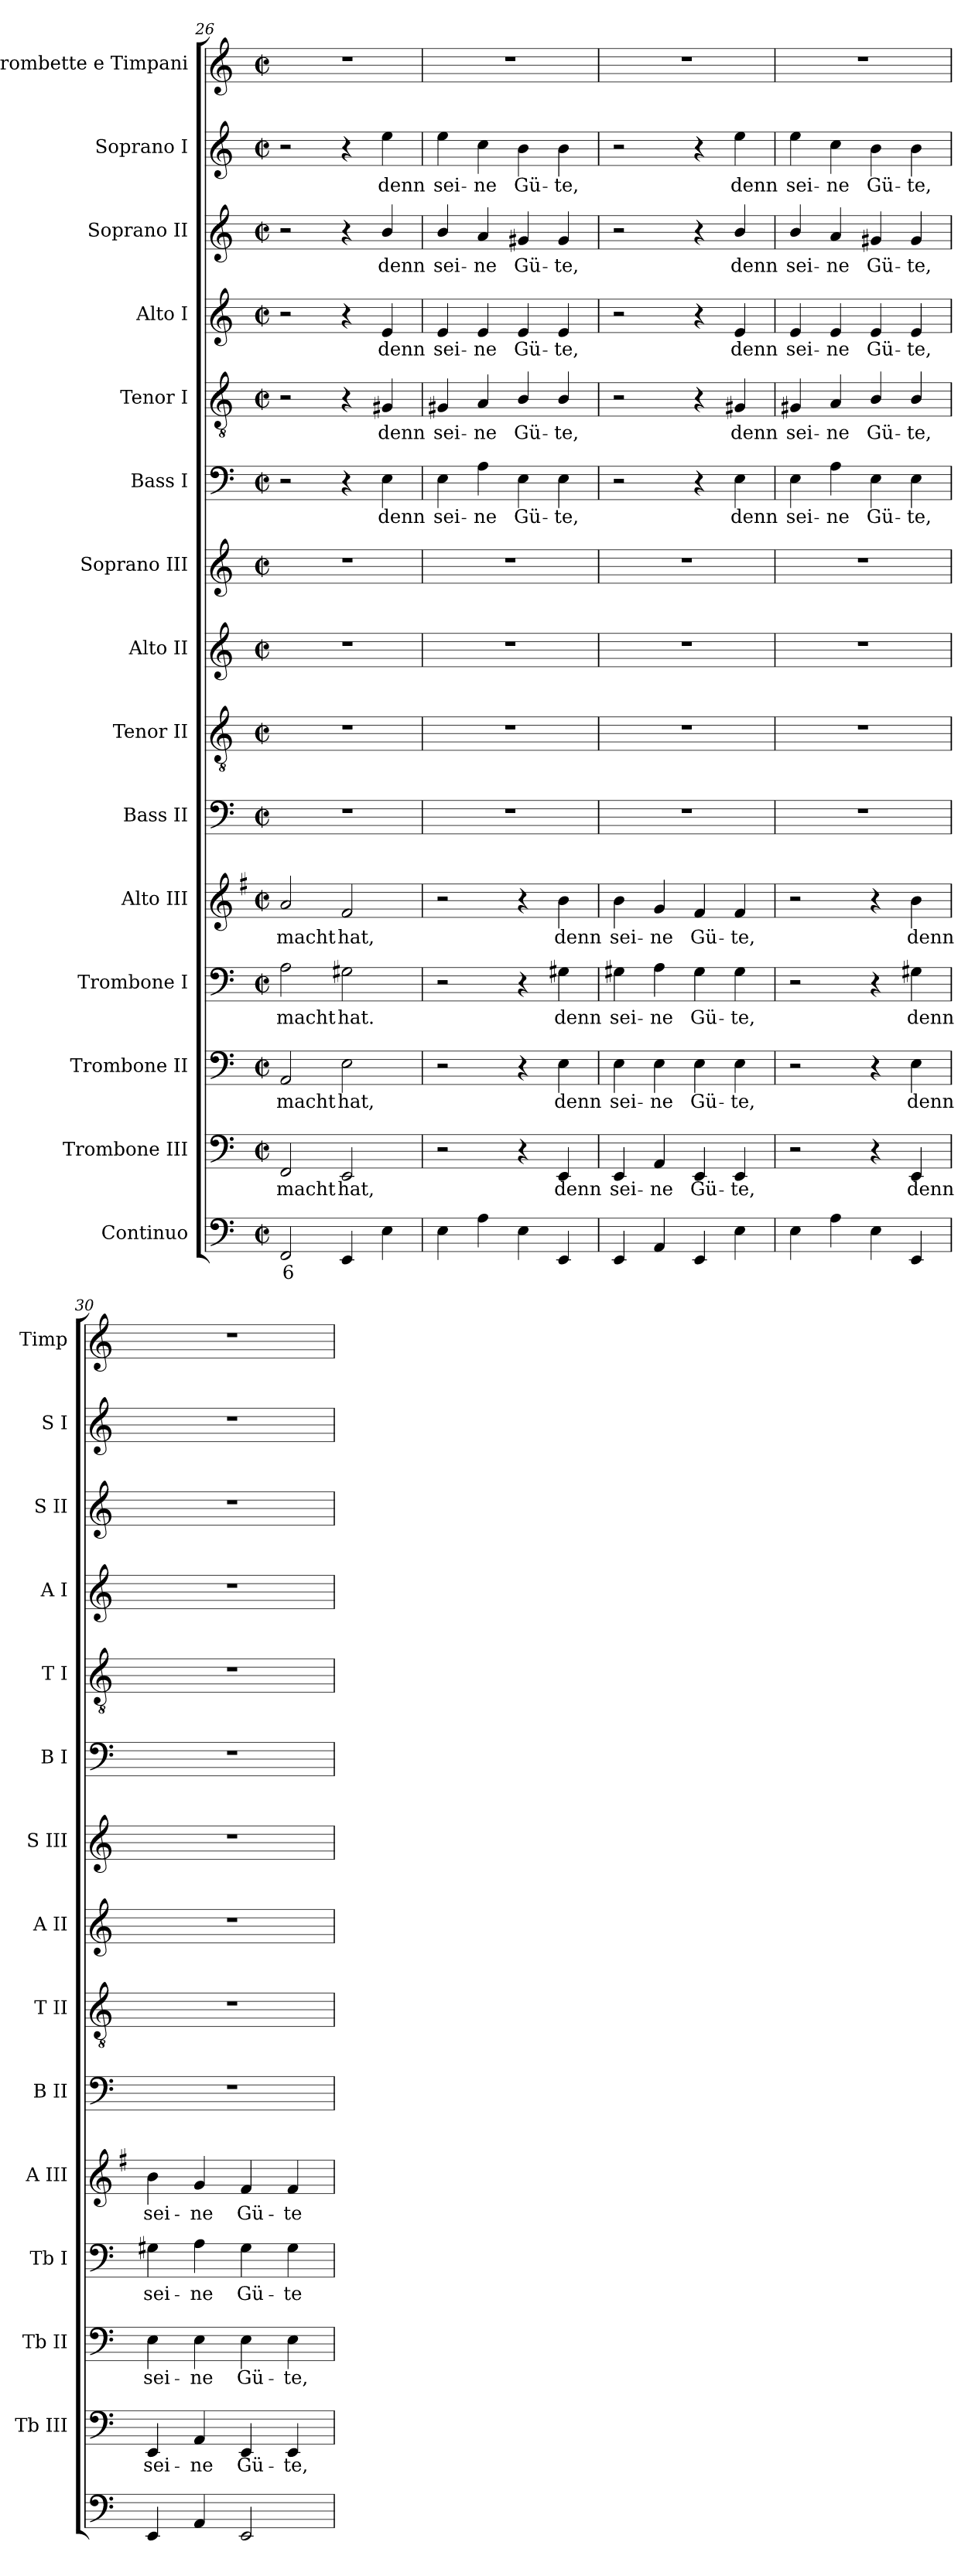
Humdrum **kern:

**kern	**text	**kern	**text	**kern	**text	**kern	**text	**kern	**text	**kern	**kern	**kern	**kern	**kern	**text	**kern	**text	**kern	**text	**kern	**text	**kern	**text	**kern
*part15	*part15	*part14	*part14	*part13	*part13	*part12	*part12	*part11	*part11	*part10	*part9	*part8	*part7	*part6	*part6	*part5	*part5	*part4	*part4	*part3	*part3	*part2	*part2	*part1
*staff15	*staff15	*staff14	*staff14	*staff13	*staff13	*staff12	*staff12	*staff11	*staff11	*staff10	*staff9	*staff8	*staff7	*staff6	*staff6	*staff5	*staff5	*staff4	*staff4	*staff3	*staff3	*staff2	*staff2	*staff1
*I"Continuo	*	*I"Trombone III	*	*I"Trombone II	*	*I"Trombone I	*	*I"Alto III	*	*I"Bass II	*I"Tenor II	*I"Alto II	*I"Soprano III	*I"Bass I	*	*I"Tenor I	*	*I"Alto I	*	*I"Soprano II	*	*I"Soprano I	*	*I"Trombette  e Timpani
*	*	*I'Tb III	*	*I'Tb II	*	*I'Tb I	*	*I'A III	*	*I'B II	*I'T II	*I'A II	*I'S III	*I'B I	*	*I'T I	*	*I'A I	*	*I'S II	*	*I'S I	*	*I'Timp
!!LO:LB:g=z
*clefF4	*	*clefF4	*	*clefF4	*	*clefF4	*	*clefG2	*	*clefF4	*clefGv2	*clefG2	*clefG2	*clefF4	*	*clefGv2	*	*clefG2	*	*clefG2	*	*clefG2	*	*clefG2
*	*	*	*	*	*	*	*	*ITrd4c7	*	*	*	*	*	*	*	*	*	*	*	*	*	*	*	*
*k[]	*	*k[]	*	*k[]	*	*k[]	*	*k[]	*	*k[]	*k[]	*k[]	*k[]	*k[]	*	*k[]	*	*k[]	*	*k[]	*	*k[]	*	*k[]
*C:	*	*C:	*	*C:	*	*C:	*	*C:	*	*C:	*C:	*C:	*C:	*C:	*	*C:	*	*C:	*	*C:	*	*C:	*	*C:
*M2/2	*	*M2/2	*	*M2/2	*	*M2/2	*	*M2/2	*	*M2/2	*M2/2	*M2/2	*M2/2	*M2/2	*	*M2/2	*	*M2/2	*	*M2/2	*	*M2/2	*	*M2/2
*met(c|)	*	*met(c|)	*	*met(c|)	*	*met(c|)	*	*met(c|)	*	*met(c|)	*met(c|)	*met(c|)	*met(c|)	*met(c|)	*	*met(c|)	*	*met(c|)	*	*met(c|)	*	*met(c|)	*	*met(c|)
=26	=26	=26	=26	=26	=26	=26	=26	=26	=26	=26	=26	=26	=26	=26	=26	=26	=26	=26	=26	=26	=26	=26	=26	=26
!	!LO:LY:b	!	!LO:LY:b	!	!LO:LY:b	!	!LO:LY:b	!	!LO:LY:b	!	!	!	!	!	!	!	!	!	!	!	!	!	!	!
2FF	6	2FF	-macht	2AA	-macht	2A	-macht	2d	-macht	1r	1r	1r	1r	2r	.	2r	.	2r	.	2r	.	2r	.	1r
!	!	!	!LO:LY:b	!	!LO:LY:b	!	!LO:LY:b	!	!LO:LY:b	!	!	!	!	!	!	!	!	!	!	!	!	!	!	!
4EE	.	2EE	hat,	2E	hat,	2G#X	hat.	2B	hat,	.	.	.	.	4r	.	4r	.	4r	.	4r	.	4r	.	.
!	!	!	!	!	!	!	!	!	!	!	!	!	!	!	!LO:LY:b	!	!LO:LY:b	!	!LO:LY:b	!	!LO:LY:b	!	!LO:LY:b	!
4E	.	.	.	.	.	.	.	.	.	.	.	.	.	4E	denn	4G#X	denn	4e	denn	4b/	denn	4ee	denn	.
=27	=27	=27	=27	=27	=27	=27	=27	=27	=27	=27	=27	=27	=27	=27	=27	=27	=27	=27	=27	=27	=27	=27	=27	=27
!	!	!	!	!	!	!	!	!	!	!	!	!	!	!	!LO:LY:b	!	!LO:LY:b	!	!LO:LY:b	!	!LO:LY:b	!	!LO:LY:b	!
4E	.	2r	.	2r	.	2r	.	2r	.	1r	1r	1r	1r	4E	sei-	4G#X	sei-	4e	sei-	4b/	sei-	4ee	sei-	1r
!	!	!	!	!	!	!	!	!	!	!	!	!	!	!	!LO:LY:b	!	!LO:LY:b	!	!LO:LY:b	!	!LO:LY:b	!	!LO:LY:b	!
4A	.	.	.	.	.	.	.	.	.	.	.	.	.	4A	-ne	4A	-ne	4e	-ne	4a	-ne	4cc	-ne	.
!	!	!	!	!	!	!	!	!	!	!	!	!	!	!	!LO:LY:b	!	!LO:LY:b	!	!LO:LY:b	!	!LO:LY:b	!	!LO:LY:b	!
4E	.	4r	.	4r	.	4r	.	4r	.	.	.	.	.	4E	Gü-	4B/	Gü-	4e	Gü-	4g#X	Gü-	4b	Gü-	.
!	!	!	!LO:LY:b	!	!LO:LY:b	!	!LO:LY:b	!	!LO:LY:b	!	!	!	!	!	!LO:LY:b	!	!LO:LY:b	!	!LO:LY:b	!	!LO:LY:b	!	!LO:LY:b	!
4EE	.	4EE	denn	4E	denn	4G#X	denn	4e	denn	.	.	.	.	4E	-te,	4B/	-te,	4e	-te,	4g#	-te,	4b	-te,	.
=28	=28	=28	=28	=28	=28	=28	=28	=28	=28	=28	=28	=28	=28	=28	=28	=28	=28	=28	=28	=28	=28	=28	=28	=28
!	!	!	!LO:LY:b	!	!LO:LY:b	!	!LO:LY:b	!	!LO:LY:b	!	!	!	!	!	!	!	!	!	!	!	!	!	!	!
4EE	.	4EE	sei-	4E	sei-	4G#X	sei-	4e	sei-	1r	1r	1r	1r	2r	.	2r	.	2r	.	2r	.	2r	.	1r
!	!	!	!LO:LY:b	!	!LO:LY:b	!	!LO:LY:b	!	!LO:LY:b	!	!	!	!	!	!	!	!	!	!	!	!	!	!	!
4AA	.	4AA	-ne	4E	-ne	4A	-ne	4c	-ne	.	.	.	.	.	.	.	.	.	.	.	.	.	.	.
!	!	!	!LO:LY:b	!	!LO:LY:b	!	!LO:LY:b	!	!LO:LY:b	!	!	!	!	!	!	!	!	!	!	!	!	!	!	!
4EE	.	4EE	Gü-	4E	Gü-	4G#	Gü-	4B	Gü-	.	.	.	.	4r	.	4r	.	4r	.	4r	.	4r	.	.
!	!	!	!LO:LY:b	!	!LO:LY:b	!	!LO:LY:b	!	!LO:LY:b	!	!	!	!	!	!LO:LY:b	!	!LO:LY:b	!	!LO:LY:b	!	!LO:LY:b	!	!LO:LY:b	!
4E	.	4EE	-te,	4E	-te,	4G#	-te,	4B	-te,	.	.	.	.	4E	denn	4G#X	denn	4e	denn	4b/	denn	4ee	denn	.
=29	=29	=29	=29	=29	=29	=29	=29	=29	=29	=29	=29	=29	=29	=29	=29	=29	=29	=29	=29	=29	=29	=29	=29	=29
!	!	!	!	!	!	!	!	!	!	!	!	!	!	!	!LO:LY:b	!	!LO:LY:b	!	!LO:LY:b	!	!LO:LY:b	!	!LO:LY:b	!
4E	.	2r	.	2r	.	2r	.	2r	.	1r	1r	1r	1r	4E	sei-	4G#X	sei-	4e	sei-	4b/	sei-	4ee	sei-	1r
!	!	!	!	!	!	!	!	!	!	!	!	!	!	!	!LO:LY:b	!	!LO:LY:b	!	!LO:LY:b	!	!LO:LY:b	!	!LO:LY:b	!
4A	.	.	.	.	.	.	.	.	.	.	.	.	.	4A	-ne	4A	-ne	4e	-ne	4a	-ne	4cc	-ne	.
!	!	!	!	!	!	!	!	!	!	!	!	!	!	!	!LO:LY:b	!	!LO:LY:b	!	!LO:LY:b	!	!LO:LY:b	!	!LO:LY:b	!
4E	.	4r	.	4r	.	4r	.	4r	.	.	.	.	.	4E	Gü-	4B/	Gü-	4e	Gü-	4g#X	Gü-	4b	Gü-	.
!	!	!	!LO:LY:b	!	!LO:LY:b	!	!LO:LY:b	!	!LO:LY:b	!	!	!	!	!	!LO:LY:b	!	!LO:LY:b	!	!LO:LY:b	!	!LO:LY:b	!	!LO:LY:b	!
4EE	.	4EE	denn	4E	denn	4G#X	denn	4e	denn	.	.	.	.	4E	-te,	4B/	-te,	4e	-te,	4g#	-te,	4b	-te,	.
=30	=30	=30	=30	=30	=30	=30	=30	=30	=30	=30	=30	=30	=30	=30	=30	=30	=30	=30	=30	=30	=30	=30	=30	=30
!	!	!	!LO:LY:b	!	!LO:LY:b	!	!LO:LY:b	!	!LO:LY:b	!	!	!	!	!	!	!	!	!	!	!	!	!	!	!
4EE	.	4EE	sei-	4E	sei-	4G#X	sei-	4e	sei-	1r	1r	1r	1r	1r	.	1r	.	1r	.	1r	.	1r	.	1r
!	!	!	!LO:LY:b	!	!LO:LY:b	!	!LO:LY:b	!	!LO:LY:b	!	!	!	!	!	!	!	!	!	!	!	!	!	!	!
4AA	.	4AA	-ne	4E	-ne	4A	-ne	4c	-ne	.	.	.	.	.	.	.	.	.	.	.	.	.	.	.
!	!	!	!LO:LY:b	!	!LO:LY:b	!	!LO:LY:b	!	!LO:LY:b	!	!	!	!	!	!	!	!	!	!	!	!	!	!	!
2EE	.	4EE	Gü-	4E	Gü-	4G#	Gü-	4B	Gü-	.	.	.	.	.	.	.	.	.	.	.	.	.	.	.
!	!	!	!LO:LY:b	!	!LO:LY:b	!	!LO:LY:b	!	!LO:LY:b	!	!	!	!	!	!	!	!	!	!	!	!	!	!	!
.	.	4EE	-te,	4E	-te,	4G#	-te	4B	-te	.	.	.	.	.	.	.	.	.	.	.	.	.	.	.
=	=	=	=	=	=	=	=	=	=	=	=	=	=	=	=	=	=	=	=	=	=	=	=	=
*-	*-	*-	*-	*-	*-	*-	*-	*-	*-	*-	*-	*-	*-	*-	*-	*-	*-	*-	*-	*-	*-	*-	*-	*-
